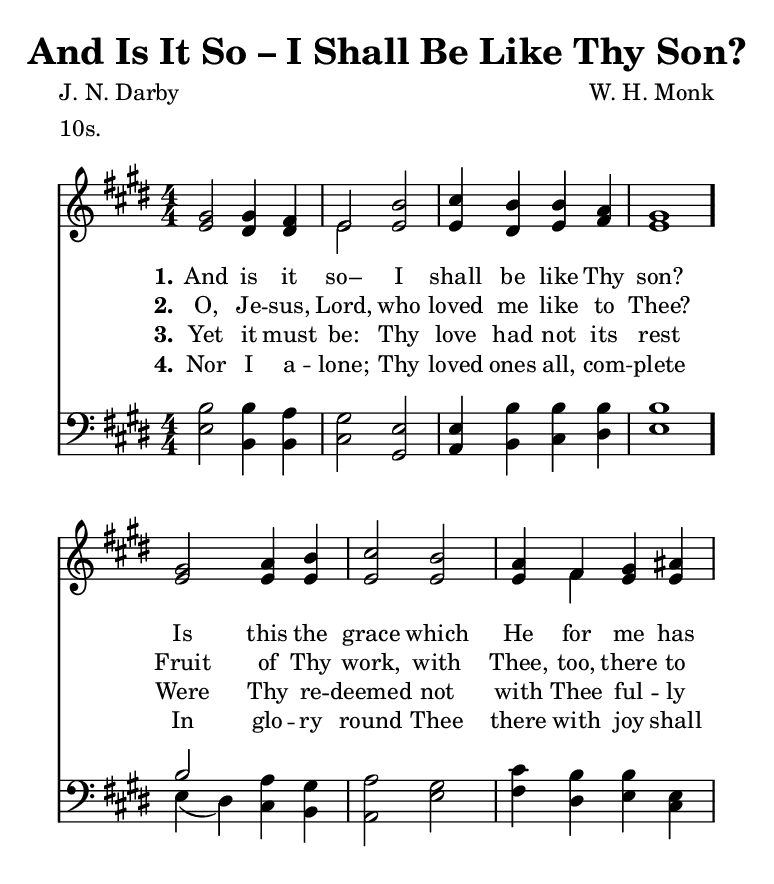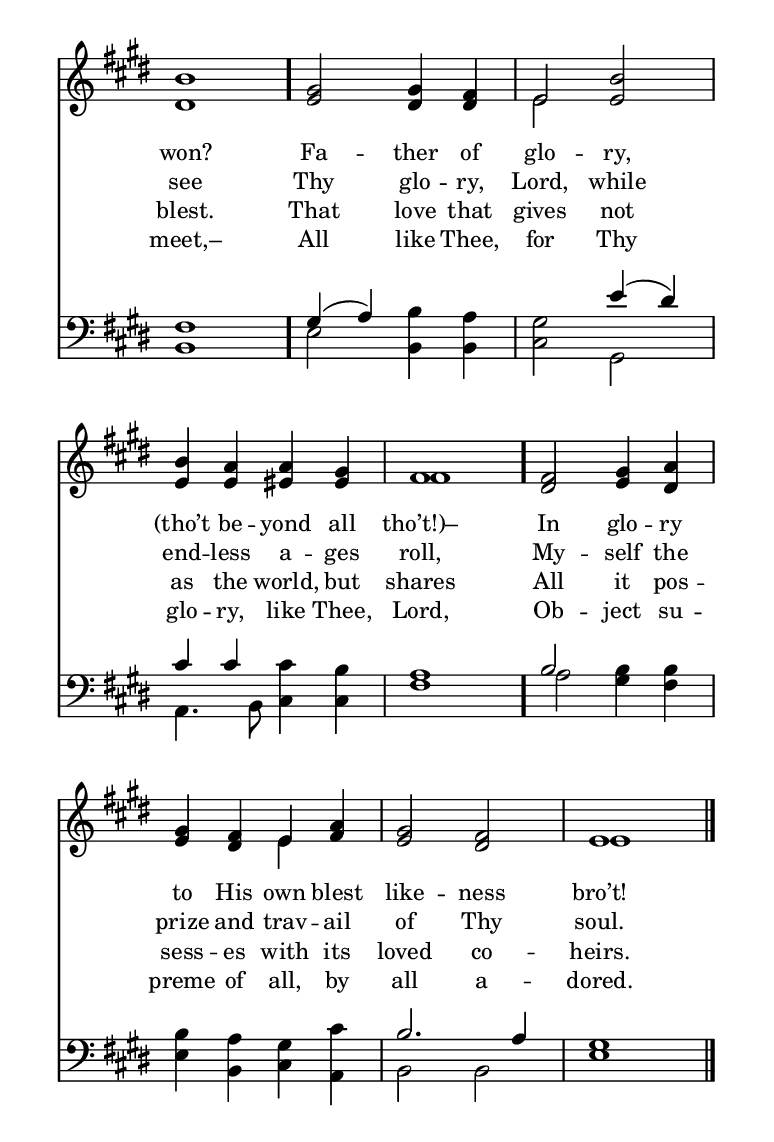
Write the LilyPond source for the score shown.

\include "common/global.ily"
\paper {
  \include "common/paper.ily"
  ragged-bottom = ##t
}

\header{
  hymnnumber = "270"
  title = "And Is It So – I Shall Be Like Thy Son?"
  tunename = "Eventide" % see EOG076
  meter = "10s." % original has 4-10s. but EOG076 has "10s."
  poet = "J. N. Darby"
  composer = "W. H. Monk"
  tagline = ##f
}

global = {
  \include "common/overrides.ily"
  \override Staff.TimeSignature.style = #'numbered
  \time 4/4
  \override Score.MetronomeMark.transparent = ##t % hide all fermata changes too
  \tempo 4=110
  \key e \major
  \autoBeamOff
}

patternAA = { c2      c4 c4 | c2 c2      | c4  c4 c4 c4 | c1 }
patternAB = { c4( c4) c4 c4 | c2 c2      | c4  c4 c4 c4 | c1 }
patternAC = { c4( c4) c4 c4 | c2 c4( c4) | c4  c4 c4 c4 | c1 }
patternAD = { c2      c4 c4 | c2 c2      | c4. c8 c4 c4 | c1 }

patternBA = { c2 c4 c4 | c4 c4 c4 c4 | c2  c2 | c1 }
patternBB = { c2 c4 c4 | c4 c4 c4 c4 | c2. c4 | c1 }

notesSoprano = {
\global
\relative c'' {

  \changePitch \patternAA { gis gis fis | e b' | cis b b a | gis }
  \changePitch \patternAA { gis a b | cis b | a fis gis ais | b }
  \changePitch \patternAA { gis gis fis | e b' | b a a gis | fis }
  \changePitch \patternBA { fis gis a | gis fis e a | gis fis | e }

  \bar "|."

}
}

notesAlto = {
\global
\relative e' {

  \changePitch \patternAA { e dis dis | e e | e dis e fis | e }
  \changePitch \patternAA { e e e | e e | e fis e e | dis }
  \changePitch \patternAA { e dis dis | e e | e e eis eis | fis }
  \changePitch \patternBA { dis e dis | e dis e fis | e dis | e }

}
}

notesTenor = {
\global
\relative a {

  \changePitch \patternAA { b b a | gis e | e b' b b | b }
  \changePitch \patternAA { b a gis | a gis | cis b b e, | fis }
  \changePitch \patternAC { gis a b a | gis e' dis | cis cis cis b | a }
  \changePitch \patternBB { b b b | b a gis cis | b a | gis }

}
}

notesBass = {
\global
\relative f {

  \changePitch \patternAA { e b b | cis gis | a b cis dis | e }
  \changePitch \patternAB { e dis cis b | a e' | fis dis e cis | b }
  \changePitch \patternAD { e b b | cis gis | a b cis cis | fis }
  \changePitch \patternBA { a gis fis | e b cis a | b b e }

}
}


wordsA = \lyricmode {
\set stanza = "1."

And is it so– I shall be like Thy son? \bar "."
Is this the grace which He for me has won? \bar "."
Fa -- ther of glo -- ry, (tho’t be -- yond all tho’t!)– \bar "."
In glo -- ry to His own blest like -- ness bro’t! \bar "."

}

wordsB = \lyricmode {
\set stanza = "2."

O, Je -- sus, Lord, who loved me like to Thee?
Fruit of Thy work, with Thee, too, there to see
Thy glo -- ry, Lord, while end -- less a -- ges roll,
My -- self the prize and trav -- ail of Thy soul.

}

wordsC = \lyricmode {
\set stanza = "3."

Yet it must be: Thy love had not its rest
Were Thy re -- deemed not with Thee ful -- ly blest.
That love that gives not as the world, but shares
All it pos -- sess -- es with its loved co -- heirs.

}

wordsD = \lyricmode {
\set stanza = "4."

Nor I a -- lone; Thy loved ones all, com -- plete
In glo -- ry round Thee there with joy shall meet,–
All like Thee, for Thy glo -- ry, like Thee, Lord,
Ob -- ject su -- preme of all, by all a -- dored.

}

\score {
  \context ChoirStaff <<
    \context Staff = upper <<
      \set Staff.autoBeaming = ##f
      \set ChoirStaff.systemStartDelimiter = #'SystemStartBar
      \set ChoirStaff.printPartCombineTexts = ##f
      \partcombine #'(2 . 9) \notesSoprano \notesAlto
      \context NullVoice = sopranos { \voiceOne << \notesSoprano >> }
      \context NullVoice = altos { \voiceTwo << \notesAlto >> }
      \context Lyrics = one   \lyricsto sopranos \wordsA
      \context Lyrics = two   \lyricsto sopranos \wordsB
      \context Lyrics = three \lyricsto sopranos \wordsC
      \context Lyrics = four  \lyricsto sopranos \wordsD
    >>
    \context Staff = men <<
      \set Staff.autoBeaming = ##f
      \clef bass
      \set ChoirStaff.printPartCombineTexts = ##f
      \partcombine #'(2 . 9) \notesTenor \notesBass
      \context NullVoice = tenors { \voiceOne << \notesTenor >> }
      \context NullVoice = basses { \voiceTwo << \notesBass >> }
    >>
  >>
  \layout {
    \include "common/layout.ily"
  }
  \midi{
    \include "common/midi.ily"
  }
}

% TODO suggest alternate tune No. 6, as EOG076 does ?

\version "2.19.49"  % necessary for upgrading to future LilyPond versions.

% vi:set et ts=2 sw=2 ai nocindent syntax=lilypond:
